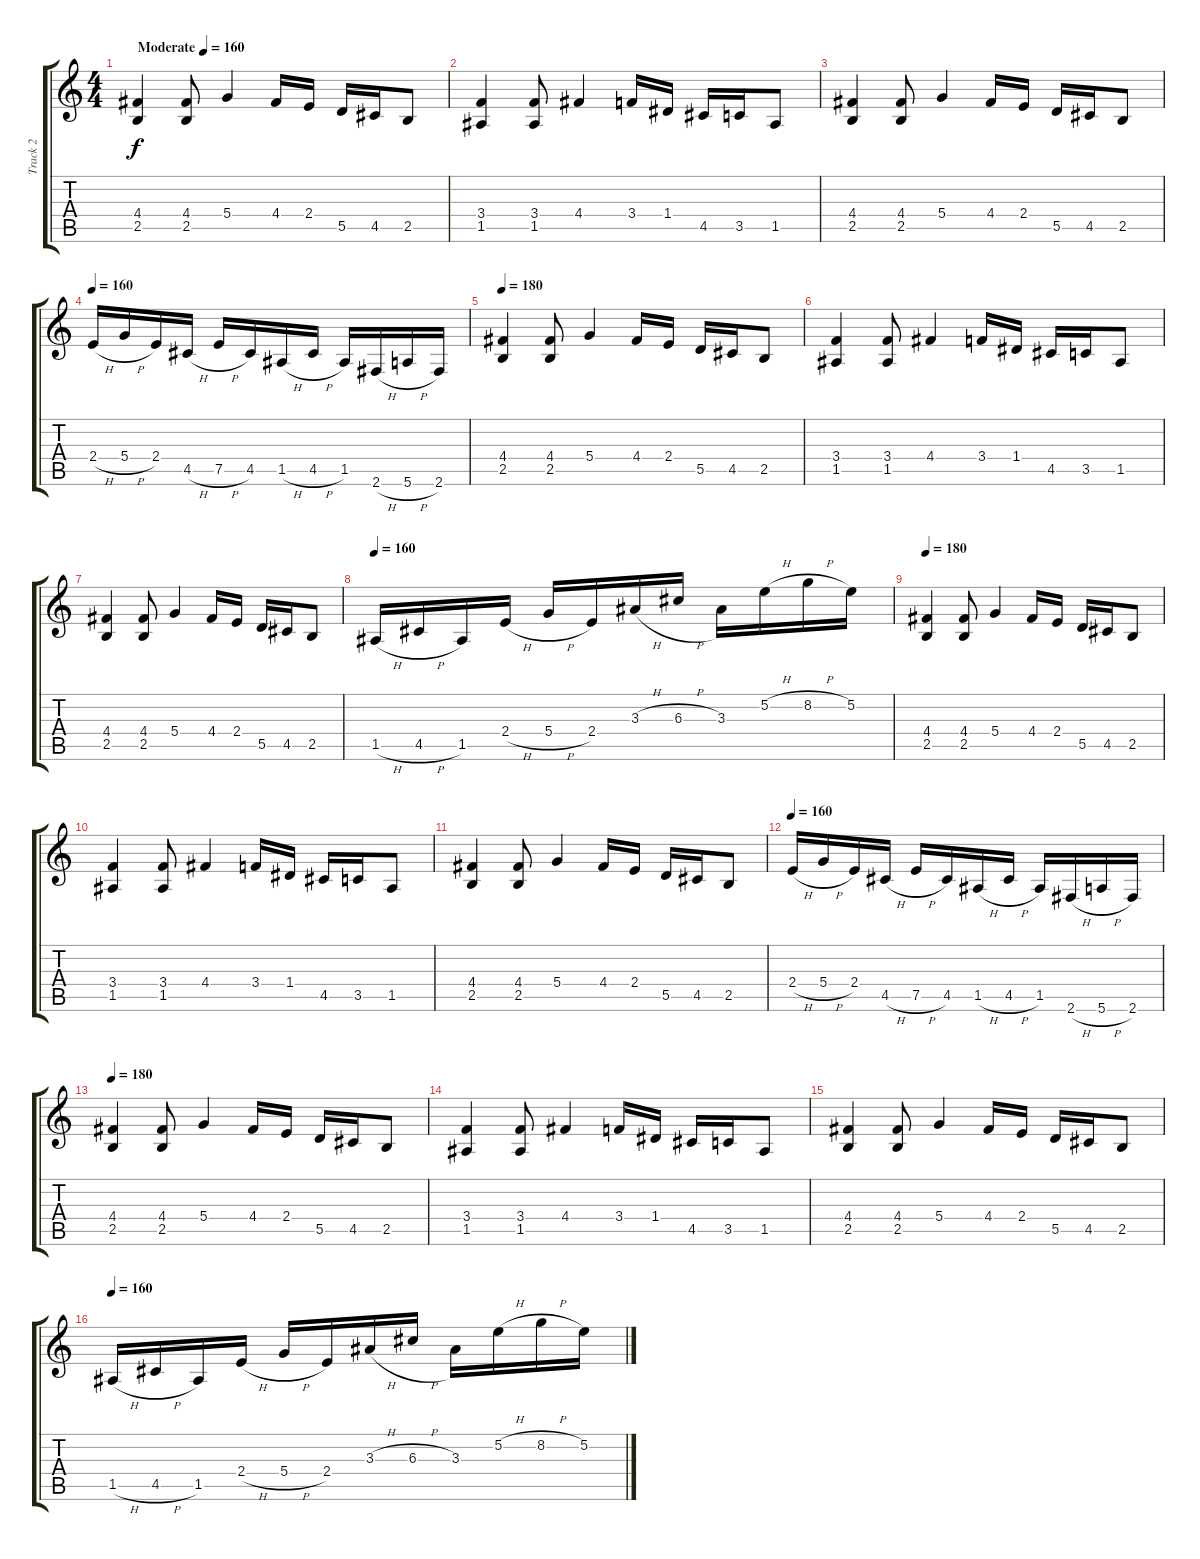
\track ("Track 2" "Track 2") {instrument distortionguitar}
\staff {score tabs}
\tuning (E4 B3 G3 D3 A2 E2) {hide}
\ts (4 4)
\tempo (160 "Moderate")
\tempo 180
\tempo (160 "Moderate")
\clef g2
\ks c
(4.4 2.5).4{dy f instrument distortionguitar} (4.4 2.5).8 5.4.4 4.4.16 2.4.16 5.5.16 4.5.16 2.5.8 |
(3.4 1.5).4 (3.4 1.5).8 4.4.4 3.4.16 1.4.16 4.5.16 3.5.16 1.5.8 |
(4.4 2.5).4 (4.4 2.5).8 5.4.4 4.4.16 2.4.16 5.5.16 4.5.16 2.5.8 |
\tempo 160
2.4{h}.16 5.4{h}.16 2.4.16 4.5{h}.16 7.5{h}.16 4.5.16 1.5{h}.16 4.5{h}.16 1.5.16 2.6{h}.16 5.6{h}.16 2.6.16 |
\tempo 180
(4.4 2.5).4 (4.4 2.5).8 5.4.4 4.4.16 2.4.16 5.5.16 4.5.16 2.5.8 |
(3.4 1.5).4 (3.4 1.5).8 4.4.4 3.4.16 1.4.16 4.5.16 3.5.16 1.5.8 |
(4.4 2.5).4 (4.4 2.5).8 5.4.4 4.4.16 2.4.16 5.5.16 4.5.16 2.5.8 |
\tempo 160
1.5{h}.16 4.5{h}.16 1.5.16 2.4{h}.16 5.4{h}.16 2.4.16 3.3{h}.16 6.3{h}.16 3.3.16 5.2{h}.16 8.2{h}.16 5.2.16 |
\tempo 180
(4.4 2.5).4 (4.4 2.5).8 5.4.4 4.4.16 2.4.16 5.5.16 4.5.16 2.5.8 |
(3.4 1.5).4 (3.4 1.5).8 4.4.4 3.4.16 1.4.16 4.5.16 3.5.16 1.5.8 |
(4.4 2.5).4 (4.4 2.5).8 5.4.4 4.4.16 2.4.16 5.5.16 4.5.16 2.5.8 |
\tempo 160
2.4{h}.16 5.4{h}.16 2.4.16 4.5{h}.16 7.5{h}.16 4.5.16 1.5{h}.16 4.5{h}.16 1.5.16 2.6{h}.16 5.6{h}.16 2.6.16 |
\tempo 180
(4.4 2.5).4 (4.4 2.5).8 5.4.4 4.4.16 2.4.16 5.5.16 4.5.16 2.5.8 |
(3.4 1.5).4 (3.4 1.5).8 4.4.4 3.4.16 1.4.16 4.5.16 3.5.16 1.5.8 |
(4.4 2.5).4 (4.4 2.5).8 5.4.4 4.4.16 2.4.16 5.5.16 4.5.16 2.5.8 |
\tempo 160
1.5{h}.16 4.5{h}.16 1.5.16 2.4{h}.16 5.4{h}.16 2.4.16 3.3{h}.16 6.3{h}.16 3.3.16 5.2{h}.16 8.2{h}.16 5.2.16
